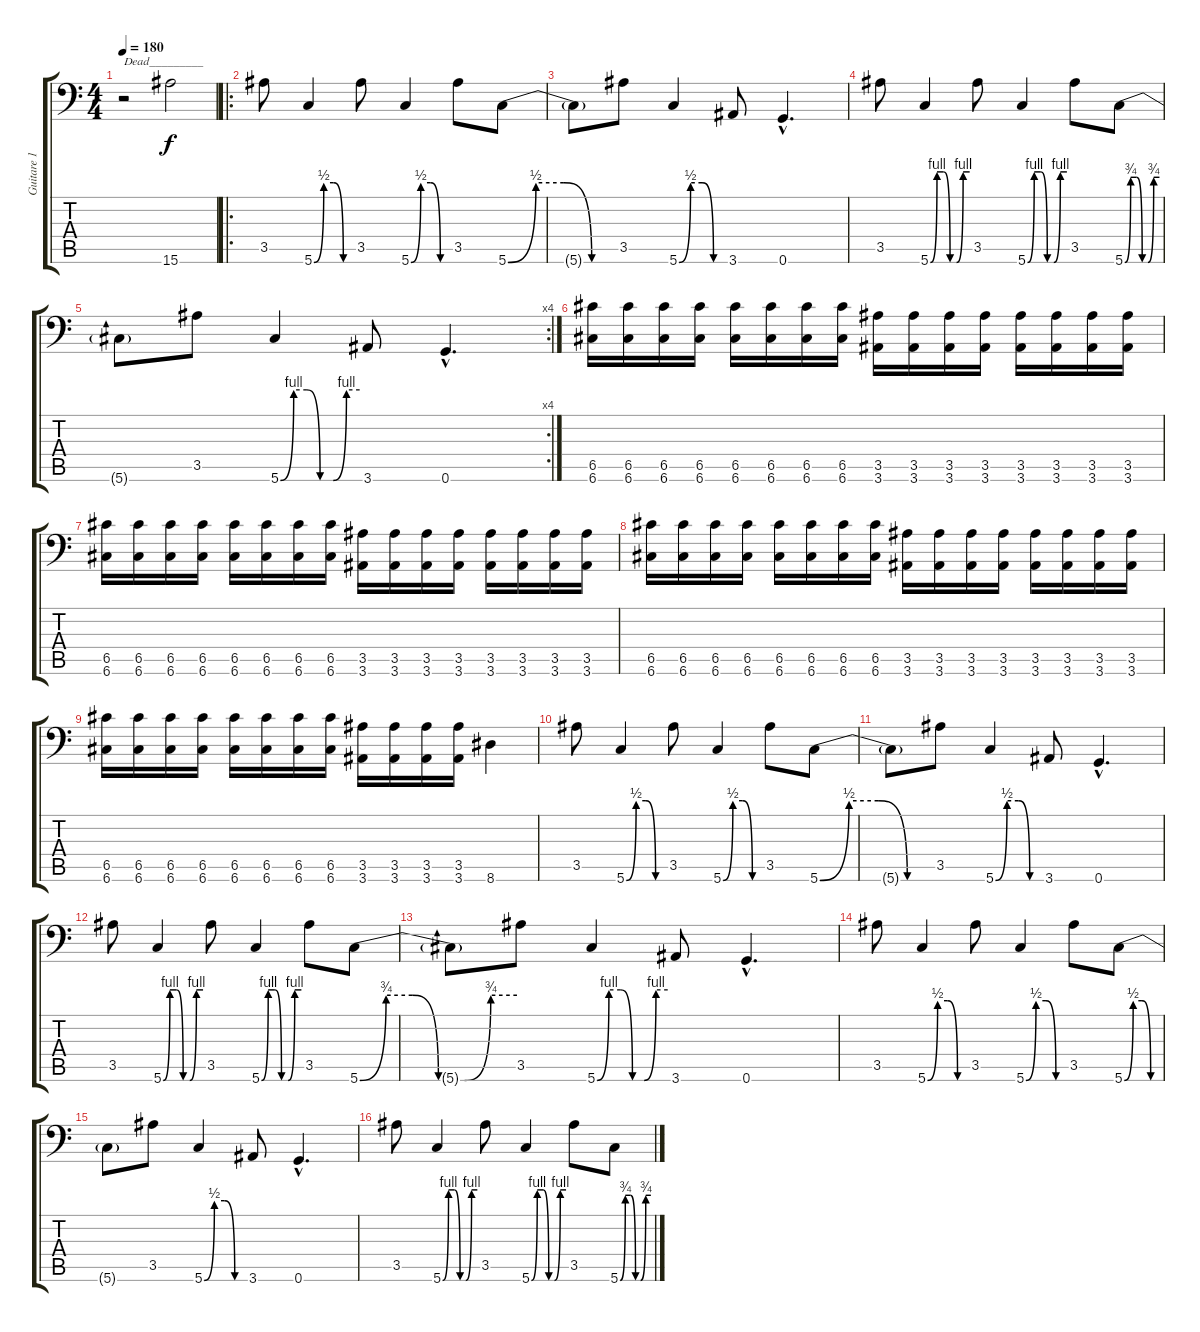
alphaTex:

\track ("Guitare 1" "Guitare 1") {instrument overdrivenguitar}
\staff {score tabs}
\tuning (D4 A3 F3 C3 G2 G1) {hide}
\ts (4 4)
\tempo 180
\clef f4
\ks c
r.2{txt "Dead_________" dy f instrument overdrivenguitar} 15.6.2 |
\ro
3.5.8 5.6{be (custom 0 0 15 2 30 2 45 0 60 0)}.4 3.5.8 5.6{be (custom 0 0 15 2 30 2 45 0 60 0)}.4 3.5.8 5.6{be (custom 0 0 15 2 30 2 45 0 60 0)}.8 |
5.6{t}.8 3.5.8 5.6{be (custom 0 0 15 2 30 2 45 0 60 0)}.4 3.6.8 0.6{hac}.4{d} |
3.5.8 5.6{be (custom 0 0 10 4 20 4 30 0 40 0 50 4 60 4)}.4 3.5.8 5.6{be (custom 0 0 10 4 20 4 30 0 40 0 50 4 60 4)}.4 3.5.8 5.6{be (custom 0 0 10 3 20 3 30 0 40 0 50 3 60 3)}.8 |
\rc 4
5.6{t}.8 3.5.8 5.6{be (custom 0 0 10 4 20 4 30 0 40 0 50 4 60 4)}.4 3.6.8 0.6{hac}.4{d} |
(6.5 6.6).16 (6.5 6.6).16 (6.5 6.6).16 (6.5 6.6).16 (6.5 6.6).16 (6.5 6.6).16 (6.5 6.6).16 (6.5 6.6).16 (3.5 3.6).16 (3.5 3.6).16 (3.5 3.6).16 (3.5 3.6).16 (3.5 3.6).16 (3.5 3.6).16 (3.5 3.6).16 (3.5 3.6).16 |
(6.5 6.6).16 (6.5 6.6).16 (6.5 6.6).16 (6.5 6.6).16 (6.5 6.6).16 (6.5 6.6).16 (6.5 6.6).16 (6.5 6.6).16 (3.5 3.6).16 (3.5 3.6).16 (3.5 3.6).16 (3.5 3.6).16 (3.5 3.6).16 (3.5 3.6).16 (3.5 3.6).16 (3.5 3.6).16 |
(6.5 6.6).16 (6.5 6.6).16 (6.5 6.6).16 (6.5 6.6).16 (6.5 6.6).16 (6.5 6.6).16 (6.5 6.6).16 (6.5 6.6).16 (3.5 3.6).16 (3.5 3.6).16 (3.5 3.6).16 (3.5 3.6).16 (3.5 3.6).16 (3.5 3.6).16 (3.5 3.6).16 (3.5 3.6).16 |
(6.5 6.6).16 (6.5 6.6).16 (6.5 6.6).16 (6.5 6.6).16 (6.5 6.6).16 (6.5 6.6).16 (6.5 6.6).16 (6.5 6.6).16 (3.5 3.6).16 (3.5 3.6).16 (3.5 3.6).16 (3.5 3.6).16 8.6.4 |
3.5.8 5.6{be (custom 0 0 15 2 30 2 45 0 60 0)}.4 3.5.8 5.6{be (custom 0 0 15 2 30 2 45 0 60 0)}.4 3.5.8 5.6{be (custom 0 0 15 2 30 2 45 0 60 0)}.8 |
5.6{t}.8 3.5.8 5.6{be (custom 0 0 15 2 30 2 45 0 60 0)}.4 3.6.8 0.6{hac}.4{d} |
3.5.8 5.6{be (custom 0 0 10 4 20 4 30 0 40 0 50 4 60 4)}.4 3.5.8 5.6{be (custom 0 0 10 4 20 4 30 0 40 0 50 4 60 4)}.4 3.5.8 5.6{be (custom 0 0 10 3 20 3 30 0 40 0 50 3 60 3)}.8 |
5.6{t}.8 3.5.8 5.6{be (custom 0 0 10 4 20 4 30 0 40 0 50 4 60 4)}.4 3.6.8 0.6{hac}.4{d} |
3.5.8 5.6{be (custom 0 0 15 2 30 2 45 0 60 0)}.4 3.5.8 5.6{be (custom 0 0 15 2 30 2 45 0 60 0)}.4 3.5.8 5.6{be (custom 0 0 15 2 30 2 45 0 60 0)}.8 |
5.6{t}.8 3.5.8 5.6{be (custom 0 0 15 2 30 2 45 0 60 0)}.4 3.6.8 0.6{hac}.4{d} |
3.5.8 5.6{be (custom 0 0 10 4 20 4 30 0 40 0 50 4 60 4)}.4 3.5.8 5.6{be (custom 0 0 10 4 20 4 30 0 40 0 50 4 60 4)}.4 3.5.8 5.6{be (custom 0 0 10 3 20 3 30 0 40 0 50 3 60 3)}.8
